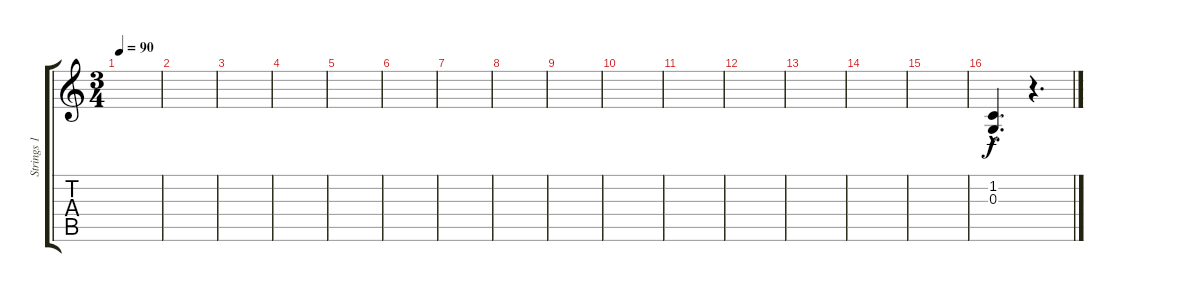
\track ("Strings 1" "Strings 1") {instrument stringensemble1}
\staff {score tabs}
\tuning (E4 B3 G3 D3 A2 E2) {hide}
\ts (3 4)
\tempo 90
\clef g2
\ks c
|
|
|
|
|
|
|
|
|
|
|
|
|
|
|
(1.2{hac} 0.3{hac}).4{d} r.4{d}
